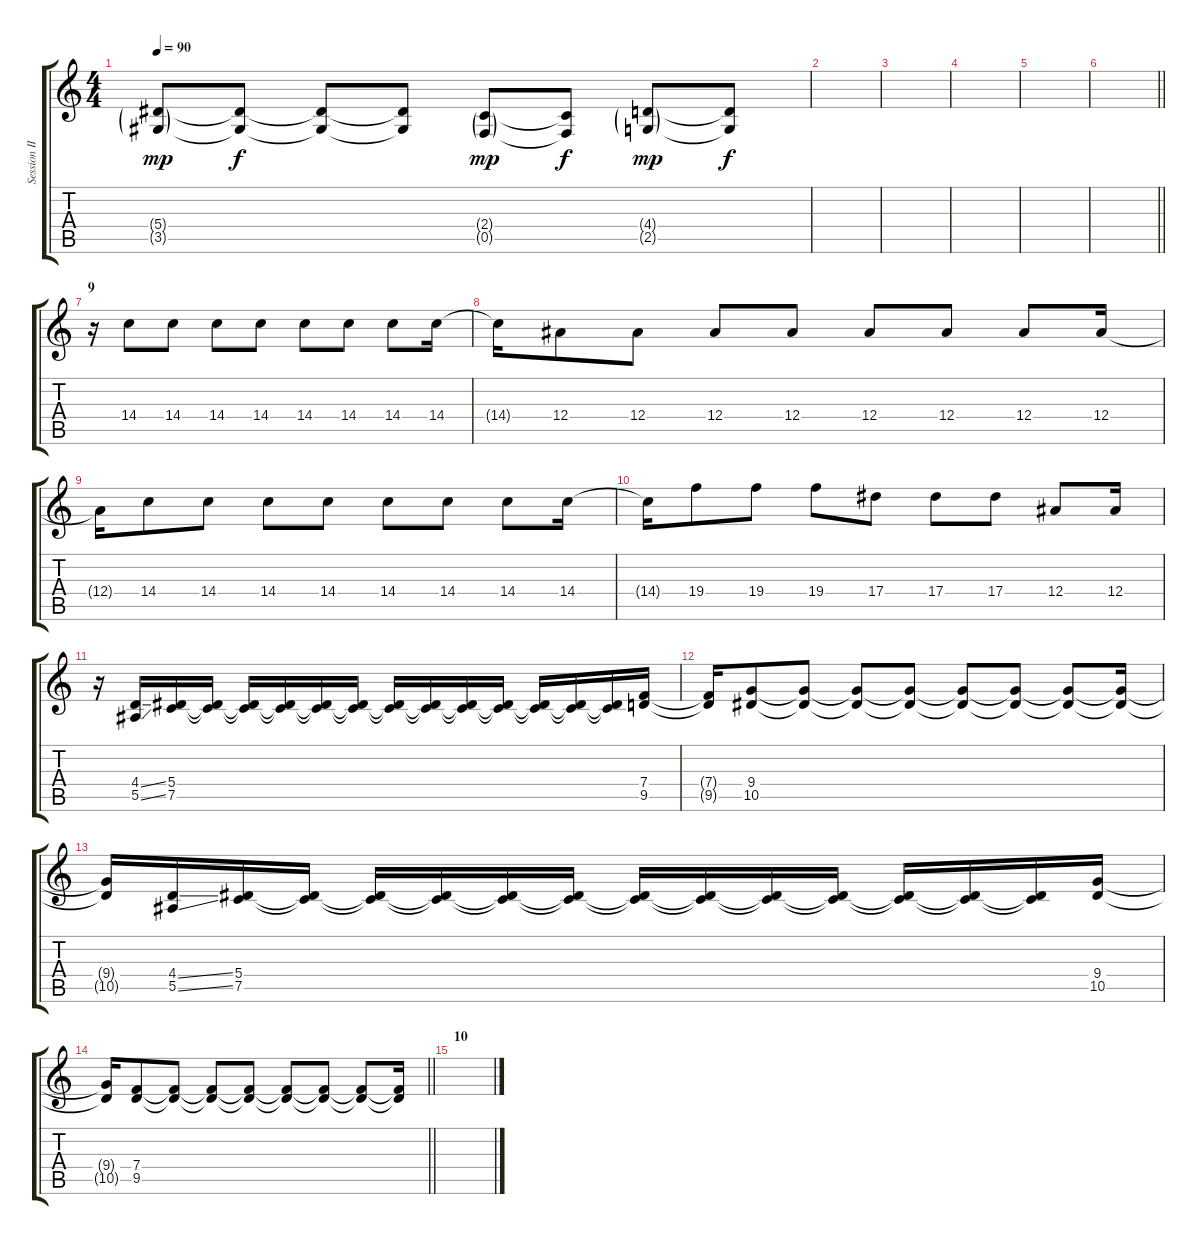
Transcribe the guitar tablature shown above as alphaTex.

\track ("Session II" "Session II") {instrument acousticguitarsteel}
\staff {score tabs}
\tuning (C4 G3 Eb3 Bb2 F2 C2) {hide}
\ts (4 4)
\tempo 90
\clef g2
\ks c
(5.4{g} 3.5{g}).8{dy mp} (5.4{t} 3.5{t}).8{dy f} (5.4{t} 3.5{t}).8 (5.4{t} 3.5{t}).8 (2.4{g} 0.5{g}).8{dy mp} (2.4{t} 0.5{t}).8{dy f} (4.4{g} 2.5{g}).8{dy mp} (4.4{t} 2.5{t}).8{dy f} |
|
|
|
|
\barLineRight lightlight
|
\section ("" "9")
r.16{volume 9 balance 12 instrument acousticgrandpiano} 14.4.8 14.4.8 14.4.8 14.4.8 14.4.8 14.4.8 14.4.8 14.4.16 |
14.4{t}.16 12.4.8 12.4.8 12.4.8 12.4.8 12.4.8 12.4.8 12.4.8 12.4.16 |
12.4{t}.16 14.4.8 14.4.8 14.4.8 14.4.8 14.4.8 14.4.8 14.4.8 14.4.16 |
14.4{t}.16 19.4.8 19.4.8 19.4.8 17.4.8 17.4.8 17.4.8 12.4.8 12.4.16 |
r.16 (4.4{ss} 5.5{ss}).16{volume 13 balance 5} (5.4 7.5).16 (5.4{t} 7.5{t}).16 (5.4{t} 7.5{t}).16 (5.4{t} 7.5{t}).16 (5.4{t} 7.5{t}).16 (5.4{t} 7.5{t}).16 (5.4{t} 7.5{t}).16 (5.4{t} 7.5{t}).16 (5.4{t} 7.5{t}).16 (5.4{t} 7.5{t}).16 (5.4{t} 7.5{t}).16 (5.4{t} 7.5{t}).16 (5.4{t} 7.5{t}).16 (7.4 9.5).16 |
(7.4{t} 9.5{t}).16 (9.4 10.5).8 (9.4{t} 10.5{t}).8 (9.4{t} 10.5{t}).8 (9.4{t} 10.5{t}).8 (9.4{t} 10.5{t}).8 (9.4{t} 10.5{t}).8 (9.4{t} 10.5{t}).8 (9.4{t} 10.5{t}).16 |
(9.4{t} 10.5{t}).16 (4.4{ss} 5.5{ss}).16 (5.4 7.5).16 (5.4{t} 7.5{t}).16 (5.4{t} 7.5{t}).16 (5.4{t} 7.5{t}).16 (5.4{t} 7.5{t}).16 (5.4{t} 7.5{t}).16 (5.4{t} 7.5{t}).16 (5.4{t} 7.5{t}).16 (5.4{t} 7.5{t}).16 (5.4{t} 7.5{t}).16 (5.4{t} 7.5{t}).16 (5.4{t} 7.5{t}).16 (5.4{t} 7.5{t}).16 (9.4 10.5).16 |
\barLineRight lightlight
(9.4{t} 10.5{t}).16 (7.4 9.5).8 (7.4{t} 9.5{t}).8 (7.4{t} 9.5{t}).8 (7.4{t} 9.5{t}).8 (7.4{t} 9.5{t}).8 (7.4{t} 9.5{t}).8 (7.4{t} 9.5{t}).8 (7.4{t} 9.5{t}).16 |
\section ("" "10")
